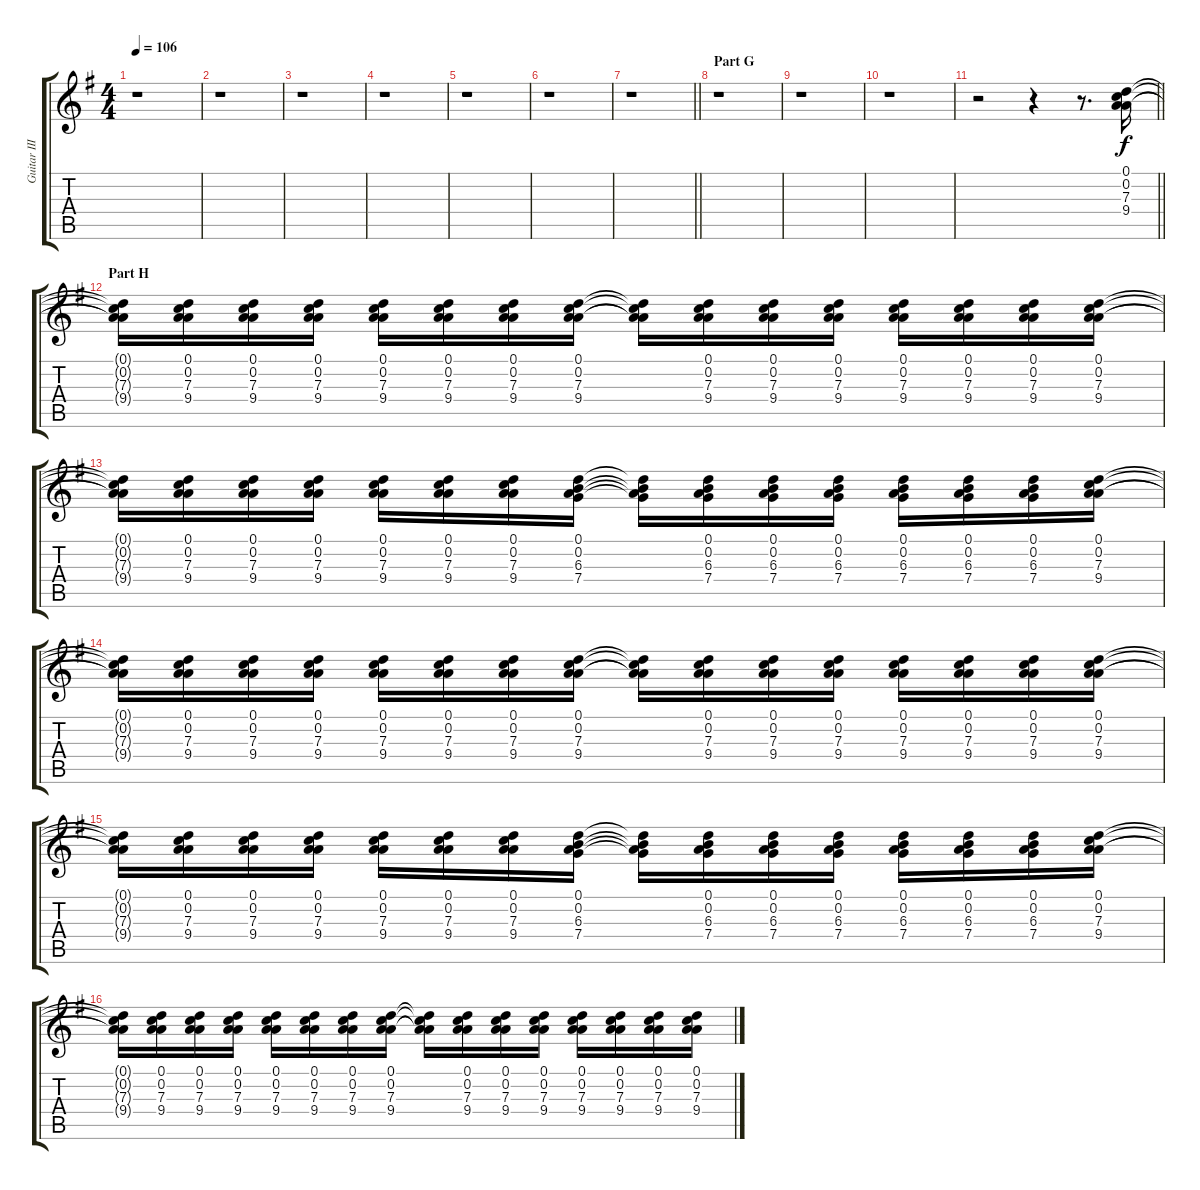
\track ("Guitar III (Inoran)" "Guitar III") {instrument overdrivenguitar}
\staff {score tabs}
\tuning (D4 A3 F3 C3 G2 D2) {hide}
\ts (4 4)
\tempo 106
\clef g2
\ks g
r.1{dy f} |
r.1 |
r.1 |
r.1 |
r.1 |
r.1 |
\barLineRight lightlight
r.1 |
\section ("" "Part G")
r.1 |
r.1 |
r.1 |
\barLineRight lightlight
r.2 r.4 r.8{d} (0.1 0.2 7.3 9.4).16 |
\section ("" "Part H")
(0.1{t} 0.2{t} 7.3{t} 9.4{t}).16 (0.1 0.2 7.3 9.4).16 (0.1 0.2 7.3 9.4).16 (0.1 0.2 7.3 9.4).16 (0.1 0.2 7.3 9.4).16 (0.1 0.2 7.3 9.4).16 (0.1 0.2 7.3 9.4).16 (0.1 0.2 7.3 9.4).16 (0.1{t} 0.2{t} 7.3{t} 9.4{t}).16 (0.1 0.2 7.3 9.4).16 (0.1 0.2 7.3 9.4).16 (0.1 0.2 7.3 9.4).16 (0.1 0.2 7.3 9.4).16 (0.1 0.2 7.3 9.4).16 (0.1 0.2 7.3 9.4).16 (0.1 0.2 7.3 9.4).16 |
(0.1{t} 0.2{t} 7.3{t} 9.4{t}).16 (0.1 0.2 7.3 9.4).16 (0.1 0.2 7.3 9.4).16 (0.1 0.2 7.3 9.4).16 (0.1 0.2 7.3 9.4).16 (0.1 0.2 7.3 9.4).16 (0.1 0.2 7.3 9.4).16 (0.1 0.2 6.3 7.4).16 (0.1{t} 0.2{t} 6.3{t} 7.4{t}).16 (0.1 0.2 6.3 7.4).16 (0.1 0.2 6.3 7.4).16 (0.1 0.2 6.3 7.4).16 (0.1 0.2 6.3 7.4).16 (0.1 0.2 6.3 7.4).16 (0.1 0.2 6.3 7.4).16 (0.1 0.2 7.3 9.4).16 |
(0.1{t} 0.2{t} 7.3{t} 9.4{t}).16 (0.1 0.2 7.3 9.4).16 (0.1 0.2 7.3 9.4).16 (0.1 0.2 7.3 9.4).16 (0.1 0.2 7.3 9.4).16 (0.1 0.2 7.3 9.4).16 (0.1 0.2 7.3 9.4).16 (0.1 0.2 7.3 9.4).16 (0.1{t} 0.2{t} 7.3{t} 9.4{t}).16 (0.1 0.2 7.3 9.4).16 (0.1 0.2 7.3 9.4).16 (0.1 0.2 7.3 9.4).16 (0.1 0.2 7.3 9.4).16 (0.1 0.2 7.3 9.4).16 (0.1 0.2 7.3 9.4).16 (0.1 0.2 7.3 9.4).16 |
(0.1{t} 0.2{t} 7.3{t} 9.4{t}).16 (0.1 0.2 7.3 9.4).16 (0.1 0.2 7.3 9.4).16 (0.1 0.2 7.3 9.4).16 (0.1 0.2 7.3 9.4).16 (0.1 0.2 7.3 9.4).16 (0.1 0.2 7.3 9.4).16 (0.1 0.2 6.3 7.4).16 (0.1{t} 0.2{t} 6.3{t} 7.4{t}).16 (0.1 0.2 6.3 7.4).16 (0.1 0.2 6.3 7.4).16 (0.1 0.2 6.3 7.4).16 (0.1 0.2 6.3 7.4).16 (0.1 0.2 6.3 7.4).16 (0.1 0.2 6.3 7.4).16 (0.1 0.2 7.3 9.4).16 |
(0.1{t} 0.2{t} 7.3{t} 9.4{t}).16 (0.1 0.2 7.3 9.4).16 (0.1 0.2 7.3 9.4).16 (0.1 0.2 7.3 9.4).16 (0.1 0.2 7.3 9.4).16 (0.1 0.2 7.3 9.4).16 (0.1 0.2 7.3 9.4).16 (0.1 0.2 7.3 9.4).16 (0.1{t} 0.2{t} 7.3{t} 9.4{t}).16 (0.1 0.2 7.3 9.4).16 (0.1 0.2 7.3 9.4).16 (0.1 0.2 7.3 9.4).16 (0.1 0.2 7.3 9.4).16 (0.1 0.2 7.3 9.4).16 (0.1 0.2 7.3 9.4).16 (0.1 0.2 7.3 9.4).16
